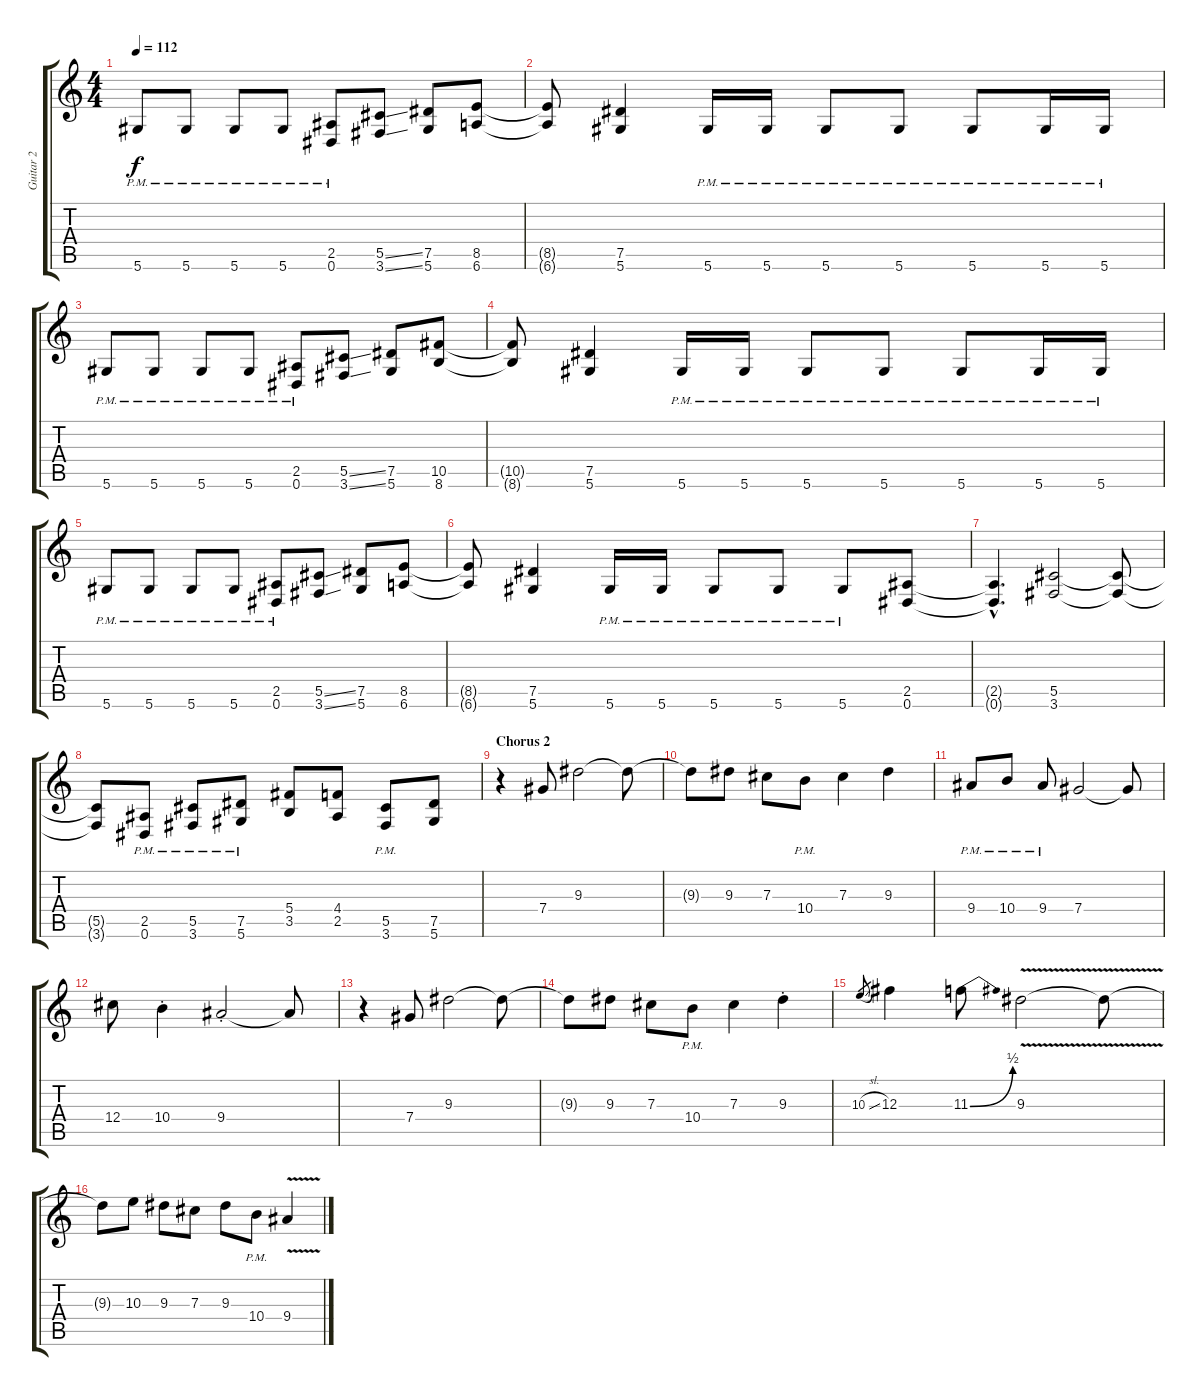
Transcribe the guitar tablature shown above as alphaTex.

\track ("Guitar 2" "Guitar 2") {instrument overdrivenguitar}
\staff {score tabs}
\tuning (Eb4 Bb3 Gb3 Db3 Ab2 Eb2) {hide}
\ts (4 4)
\tempo 112
\clef g2
\ks c
5.6{pm}.8{dy f} 5.6{pm}.8 5.6{pm}.8 5.6{pm}.8 (2.5{pm} 0.6{pm}).8 (5.5{ss} 3.6{ss}).8 (7.5 5.6).8 (8.5 6.6).8 |
(8.5{t} 6.6{t}).8 (7.5 5.6).4 5.6{pm}.16 5.6{pm}.16 5.6{pm}.8 5.6{pm}.8 5.6{pm}.8 5.6{pm}.16 5.6{pm}.16 |
5.6{pm}.8 5.6{pm}.8 5.6{pm}.8 5.6{pm}.8 (2.5{pm} 0.6{pm}).8 (5.5{ss} 3.6{ss}).8 (7.5 5.6).8 (10.5 8.6).8 |
(10.5{t} 8.6{t}).8 (7.5 5.6).4 5.6{pm}.16 5.6{pm}.16 5.6{pm}.8 5.6{pm}.8 5.6{pm}.8 5.6{pm}.16 5.6{pm}.16 |
5.6{pm}.8 5.6{pm}.8 5.6{pm}.8 5.6{pm}.8 (2.5{pm} 0.6{pm}).8 (5.5{ss} 3.6{ss}).8 (7.5 5.6).8 (8.5 6.6).8 |
(8.5{t} 6.6{t}).8 (7.5 5.6).4 5.6{pm}.16 5.6{pm}.16 5.6{pm}.8 5.6{pm}.8 5.6{pm}.8 (2.5 0.6).8 |
(2.5{hac t} 0.6{hac t}).4{d} (5.5 3.6).2 (5.5{t} 3.6{t}).8 |
(5.5{t} 3.6{t}).8 (2.5{pm} 0.6{pm}).8 (5.5{pm} 3.6{pm}).8 (7.5{pm} 5.6{pm}).8 (5.4 3.5).8 (4.4 2.5).8 (5.5{pm} 3.6{pm}).8 (7.5 5.6).8 |
\section ("" "Chorus 2")
r.4{volume 16} 7.4.8 9.3.2 9.3{t}.8 |
9.3{t}.8 9.3.8 7.3.8 10.4{pm}.8 7.3.4 9.3.4 |
9.4{pm}.8 10.4{pm}.8 9.4{pm}.8 7.4.2 7.4{t}.8 |
12.4.8 10.4{st}.4 9.4{st}.2 9.4{t}.8 |
r.4 7.4.8 9.3.2 9.3{t}.8 |
9.3{t}.8 9.3.8 7.3.8 10.4{pm}.8 7.3.4 9.3{st}.4 |
10.3{sl}.8{gr} 12.3.4 11.3{be (bend 0 0 60 2)}.8 9.3{v}.2 9.3{t}.8 |
9.3{t}.8 10.3.8 9.3.8 7.3.8 9.3.8 10.4{pm}.8 9.4{v}.4
